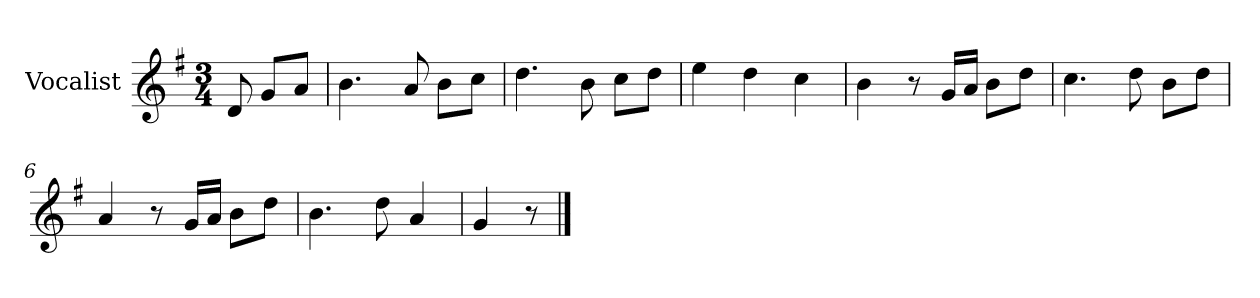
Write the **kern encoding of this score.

**kern
*part1
*staff1
*I"Vocalist
*k[f#]
*G:
*M3/4
=
8d
8gL
8aJ
=1
4.b
8a
8bL
8ccJ
=2
4.dd
8b
8ccL
8ddJ
=3
4ee
4dd
4cc
=4
4b
8r
16gLL
16aJJ
8bL
8ddJ
=5
4.cc
8dd
8bL
8ddJ
=6
4a
8r
16gLL
16aJJ
8bL
8ddJ
=7
4.b
8dd
4a
=8
4g
8r
==
*-
